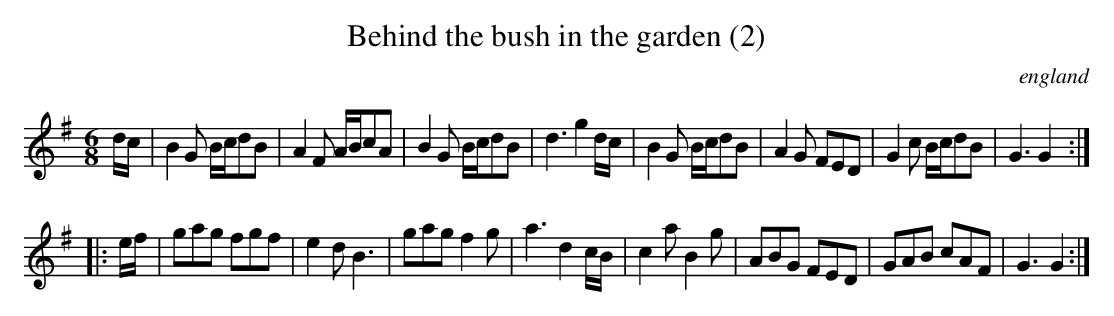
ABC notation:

X:1
T:Behind the bush in the garden (2)
O:england
M:6/8
K:G
d/2c/2 | B2G B/2c/2dB | A2F A/2B/2cA | B2G B/2c/2dB | \
d3g2 d/2c/2 | B2G B/2c/2dB | A2G FED | \
G2c B/2c/2dB | G3 G2 :|
|:e/2f/2 | gag fgf | e2d B3 | gag f2g | a3 d2 c/2B/2 | \
c2a B2g | ABG FED | GAB cAF | G3 G2 :|
